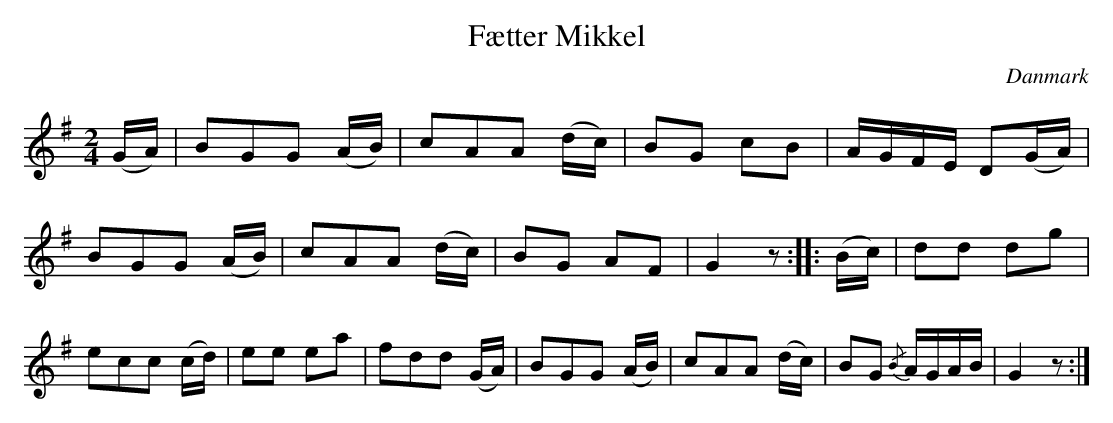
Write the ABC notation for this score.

X:1
T: Fætter Mikkel
O:Danmark
M: 2/4
L: 1/8
K: G
(G/A/)|BGG (A/B/)|cAA (d/c/)|BG cB|A/G/F/E/ D(G/A/)|\
BGG (A/B/)|cAA (d/c/)|BG AF|G2 z:| |:(B/c/)|dd dg|ecc (c/d/)|\
ee ea|fdd (G/A/)|BGG (A/B/)|cAA (d/c/)|BG {/B}A/G/A/B/|G2 z:|
